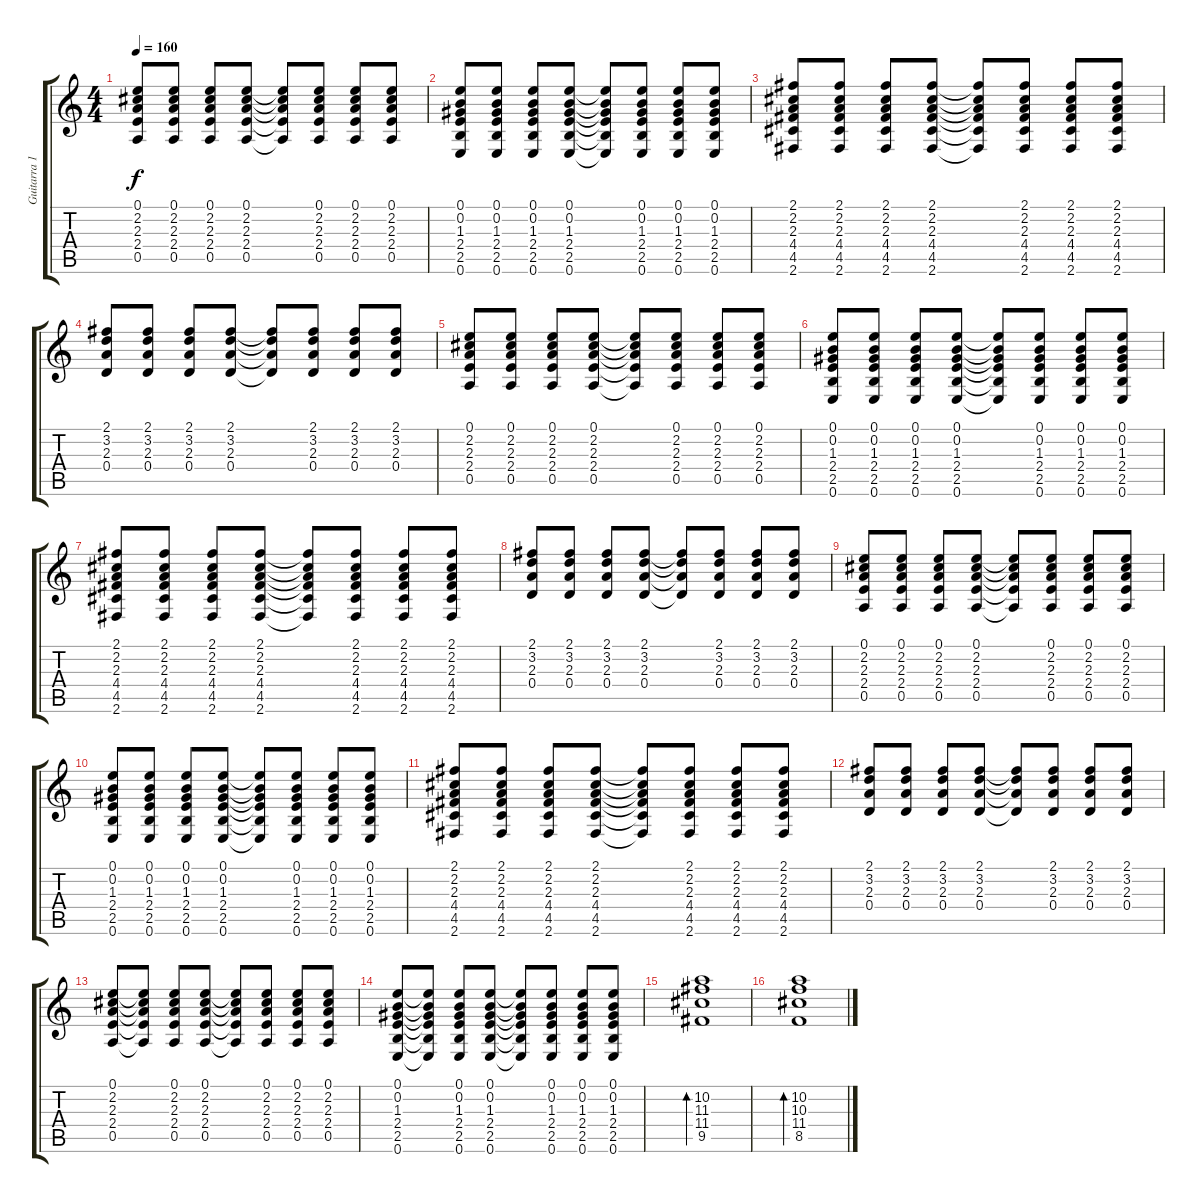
\track ("Guitarra 1" "Guitarra 1") {instrument acousticguitarsteel}
\staff {score tabs}
\tuning (E4 B3 G3 D3 A2 E2) {hide}
\ts (4 4)
\tempo 160
\clef g2
\ks c
(0.1 2.2 2.3 2.4 0.5).8{dy f} (0.1 2.2 2.3 2.4 0.5).8 (0.1 2.2 2.3 2.4 0.5).8 (0.1 2.2 2.3 2.4 0.5).8 (0.1{t} 2.2{t} 2.3{t} 2.4{t} 0.5{t}).8 (0.1 2.2 2.3 2.4 0.5).8 (0.1 2.2 2.3 2.4 0.5).8 (0.1 2.2 2.3 2.4 0.5).8 |
(0.1 0.2 1.3 2.4 2.5 0.6).8 (0.1 0.2 1.3 2.4 2.5 0.6).8 (0.1 0.2 1.3 2.4 2.5 0.6).8 (0.1 0.2 1.3 2.4 2.5 0.6).8 (0.1{t} 0.2{t} 1.3{t} 2.4{t} 2.5{t} 0.6{t}).8 (0.1 0.2 1.3 2.4 2.5 0.6).8 (0.1 0.2 1.3 2.4 2.5 0.6).8 (0.1 0.2 1.3 2.4 2.5 0.6).8 |
(2.1 2.2 2.3 4.4 4.5 2.6).8 (2.1 2.2 2.3 4.4 4.5 2.6).8 (2.1 2.2 2.3 4.4 4.5 2.6).8 (2.1 2.2 2.3 4.4 4.5 2.6).8 (2.1{t} 2.2{t} 2.3{t} 4.4{t} 4.5{t} 2.6{t}).8 (2.1 2.2 2.3 4.4 4.5 2.6).8 (2.1 2.2 2.3 4.4 4.5 2.6).8 (2.1 2.2 2.3 4.4 4.5 2.6).8 |
(2.1 3.2 2.3 0.4).8 (2.1 3.2 2.3 0.4).8 (2.1 3.2 2.3 0.4).8 (2.1 3.2 2.3 0.4).8 (2.1{t} 3.2{t} 2.3{t} 0.4{t}).8 (2.1 3.2 2.3 0.4).8 (2.1 3.2 2.3 0.4).8 (2.1 3.2 2.3 0.4).8 |
(0.1 2.2 2.3 2.4 0.5).8 (0.1 2.2 2.3 2.4 0.5).8 (0.1 2.2 2.3 2.4 0.5).8 (0.1 2.2 2.3 2.4 0.5).8 (0.1{t} 2.2{t} 2.3{t} 2.4{t} 0.5{t}).8 (0.1 2.2 2.3 2.4 0.5).8 (0.1 2.2 2.3 2.4 0.5).8 (0.1 2.2 2.3 2.4 0.5).8 |
(0.1 0.2 1.3 2.4 2.5 0.6).8 (0.1 0.2 1.3 2.4 2.5 0.6).8 (0.1 0.2 1.3 2.4 2.5 0.6).8 (0.1 0.2 1.3 2.4 2.5 0.6).8 (0.1{t} 0.2{t} 1.3{t} 2.4{t} 2.5{t} 0.6{t}).8 (0.1 0.2 1.3 2.4 2.5 0.6).8 (0.1 0.2 1.3 2.4 2.5 0.6).8 (0.1 0.2 1.3 2.4 2.5 0.6).8 |
(2.1 2.2 2.3 4.4 4.5 2.6).8 (2.1 2.2 2.3 4.4 4.5 2.6).8 (2.1 2.2 2.3 4.4 4.5 2.6).8 (2.1 2.2 2.3 4.4 4.5 2.6).8 (2.1{t} 2.2{t} 2.3{t} 4.4{t} 4.5{t} 2.6{t}).8 (2.1 2.2 2.3 4.4 4.5 2.6).8 (2.1 2.2 2.3 4.4 4.5 2.6).8 (2.1 2.2 2.3 4.4 4.5 2.6).8 |
(2.1 3.2 2.3 0.4).8 (2.1 3.2 2.3 0.4).8 (2.1 3.2 2.3 0.4).8 (2.1 3.2 2.3 0.4).8 (2.1{t} 3.2{t} 2.3{t} 0.4{t}).8 (2.1 3.2 2.3 0.4).8 (2.1 3.2 2.3 0.4).8 (2.1 3.2 2.3 0.4).8 |
(0.1 2.2 2.3 2.4 0.5).8 (0.1 2.2 2.3 2.4 0.5).8 (0.1 2.2 2.3 2.4 0.5).8 (0.1 2.2 2.3 2.4 0.5).8 (0.1{t} 2.2{t} 2.3{t} 2.4{t} 0.5{t}).8 (0.1 2.2 2.3 2.4 0.5).8 (0.1 2.2 2.3 2.4 0.5).8 (0.1 2.2 2.3 2.4 0.5).8 |
(0.1 0.2 1.3 2.4 2.5 0.6).8 (0.1 0.2 1.3 2.4 2.5 0.6).8 (0.1 0.2 1.3 2.4 2.5 0.6).8 (0.1 0.2 1.3 2.4 2.5 0.6).8 (0.1{t} 0.2{t} 1.3{t} 2.4{t} 2.5{t} 0.6{t}).8 (0.1 0.2 1.3 2.4 2.5 0.6).8 (0.1 0.2 1.3 2.4 2.5 0.6).8 (0.1 0.2 1.3 2.4 2.5 0.6).8 |
(2.1 2.2 2.3 4.4 4.5 2.6).8 (2.1 2.2 2.3 4.4 4.5 2.6).8 (2.1 2.2 2.3 4.4 4.5 2.6).8 (2.1 2.2 2.3 4.4 4.5 2.6).8 (2.1{t} 2.2{t} 2.3{t} 4.4{t} 4.5{t} 2.6{t}).8 (2.1 2.2 2.3 4.4 4.5 2.6).8 (2.1 2.2 2.3 4.4 4.5 2.6).8 (2.1 2.2 2.3 4.4 4.5 2.6).8 |
(2.1 3.2 2.3 0.4).8 (2.1 3.2 2.3 0.4).8 (2.1 3.2 2.3 0.4).8 (2.1 3.2 2.3 0.4).8 (2.1{t} 3.2{t} 2.3{t} 0.4{t}).8 (2.1 3.2 2.3 0.4).8 (2.1 3.2 2.3 0.4).8 (2.1 3.2 2.3 0.4).8 |
(0.1 2.2 2.3 2.4 0.5).8 (0.1{t} 2.2{t} 2.3{t} 2.4{t} 0.5{t}).8 (0.1 2.2 2.3 2.4 0.5).8 (0.1 2.2 2.3 2.4 0.5).8 (0.1{t} 2.2{t} 2.3{t} 2.4{t} 0.5{t}).8 (0.1 2.2 2.3 2.4 0.5).8 (0.1 2.2 2.3 2.4 0.5).8 (0.1 2.2 2.3 2.4 0.5).8 |
(0.1 0.2 1.3 2.4 2.5 0.6).8 (0.1{t} 0.2{t} 1.3{t} 2.4{t} 2.5{t} 0.6{t}).8 (0.1 0.2 1.3 2.4 2.5 0.6).8 (0.1 0.2 1.3 2.4 2.5 0.6).8 (0.1{t} 0.2{t} 1.3{t} 2.4{t} 2.5{t} 0.6{t}).8 (0.1 0.2 1.3 2.4 2.5 0.6).8 (0.1 0.2 1.3 2.4 2.5 0.6).8 (0.1 0.2 1.3 2.4 2.5 0.6).8 |
(10.2 11.3 11.4 9.5).1{bd 240} |
(10.2 10.3 11.4 8.5).1{bd 240}
